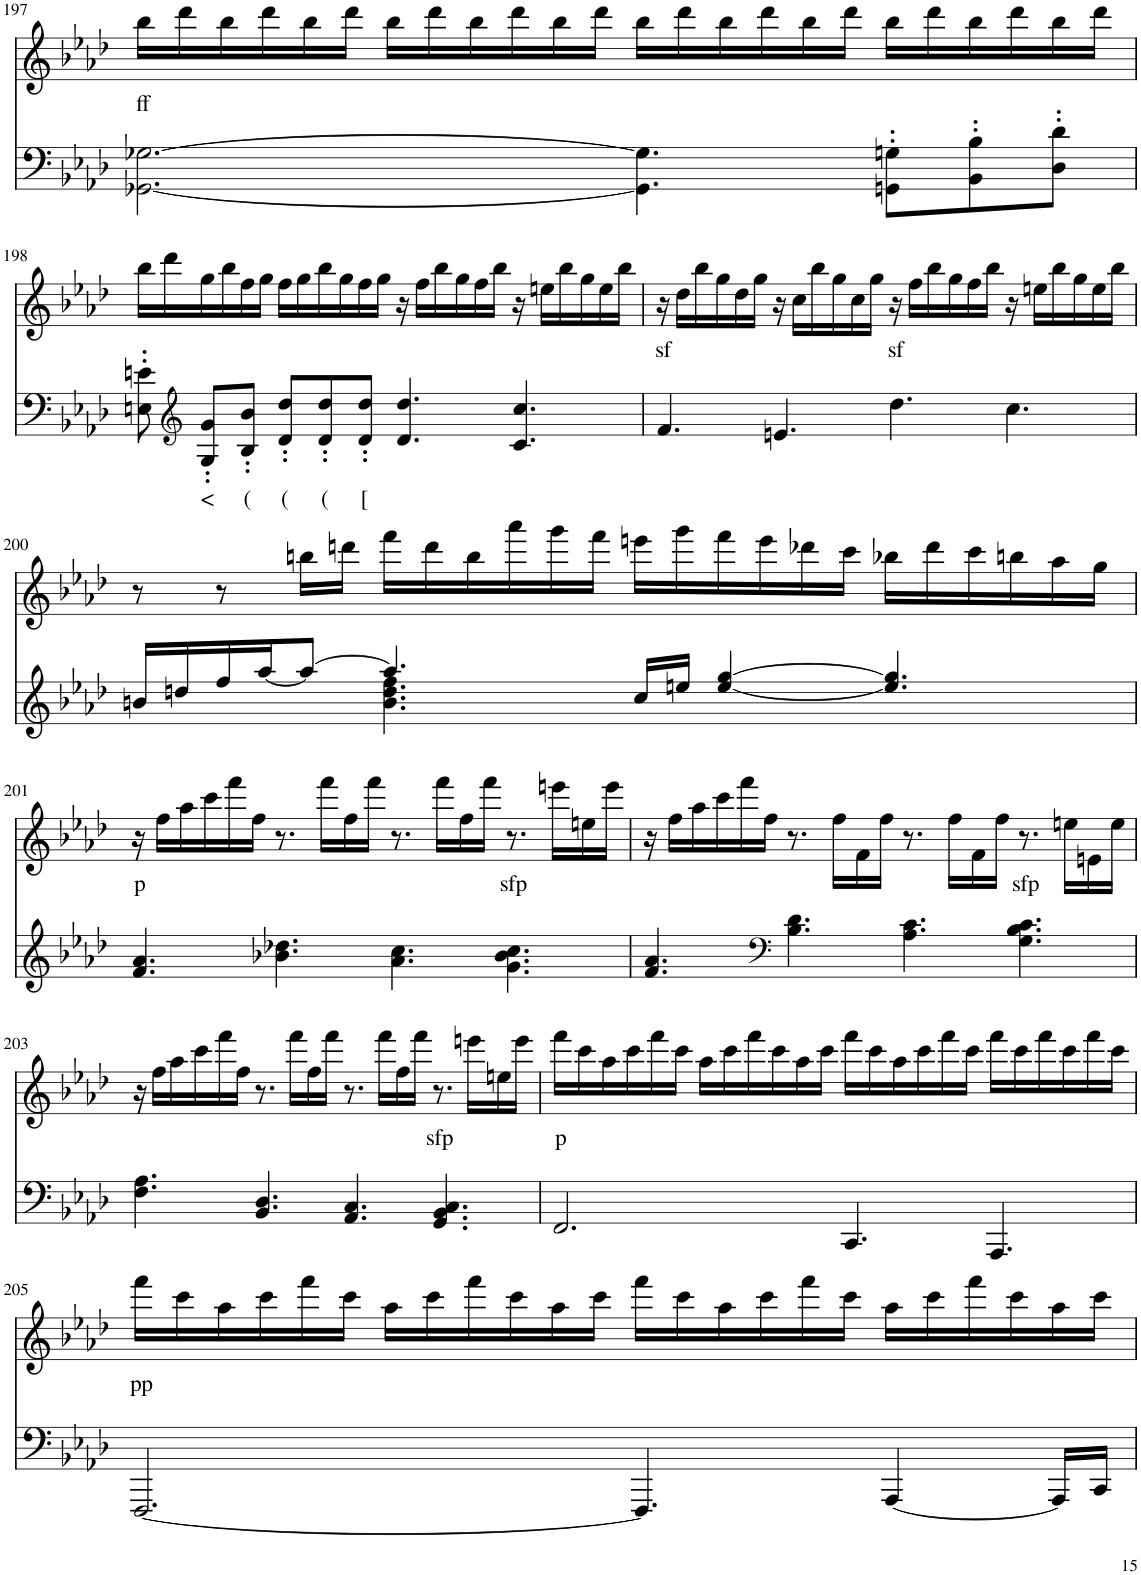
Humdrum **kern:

**kern	**text	**kern	**text
*part2	*part2	*part1	*part1
*staff2	*staff2	*staff1	*staff1
*I"piano	*	*I"piano	*
*I'Pno	*	*I'Pno	*
!!LO:PB:g=z
*clefF4	*	*clefG2	*
*k[b-e-a-d-]	*	*k[b-e-a-d-]	*
*M12/8	*	*M12/8	*
=197	=197	=197	=197
!	!	!	!LO:LY:b
[2.GG-X\ [2.G-X\	.	16bb-\LL	ff
.	.	16ddd-\	.
.	.	16bb-\	.
.	.	16ddd-\	.
.	.	16bb-\	.
.	.	16ddd-\JJ	.
.	.	16bb-\LL	.
.	.	16ddd-\	.
.	.	16bb-\	.
.	.	16ddd-\	.
.	.	16bb-\	.
.	.	16ddd-\JJ	.
4.GG-\] 4.G-\]	.	16bb-\LL	.
.	.	16ddd-\	.
.	.	16bb-\	.
.	.	16ddd-\	.
.	.	16bb-\	.
.	.	16ddd-\JJ	.
8GGn\' 8Gn\'L	.	16bb-\LL	.
.	.	16ddd-\	.
8BB-\' 8B-\'	.	16bb-\	.
.	.	16ddd-\	.
8D-\' 8d-\'J	.	16bb-\	.
.	.	16ddd-\JJ	.
!!LO:LB:g=z
=198	=198	=198	=198
8En\' 8en\'	.	16bb-\LL	.
.	.	16ddd-\	.
*clefG2	*	*	*
!	!LO:LY:b	!	!
8G/' 8g/'L	<	16gg\	.
.	.	16bb-\	.
!	!LO:LY:b	!	!
8B-/' 8b-/'J	(	16ff\	.
.	.	16gg\JJ	.
!	!LO:LY:b	!	!
8d-/' 8dd-/'L	(	16ff\LL	.
.	.	16gg\	.
!	!LO:LY:b	!	!
8d-/' 8dd-/'	(	16bb-\	.
.	.	16gg\	.
!	!LO:LY:b	!	!
8d-/' 8dd-/'J	[	16ff\	.
.	.	16gg\JJ	.
4.d-/ 4.dd-/	.	16r	.
.	.	16ff\LL	.
.	.	16bb-\	.
.	.	16gg\	.
.	.	16ff\	.
.	.	16bb-\JJ	.
4.c/ 4.cc/	.	16r	.
.	.	16een\LL	.
.	.	16bb-\	.
.	.	16gg\	.
.	.	16ee\	.
.	.	16bb-\JJ	.
=199	=199	=199	=199
!	!	!	!LO:LY:b
4.f/	.	16r	sf
.	.	16dd-\LL	.
.	.	16bb-\	.
.	.	16gg\	.
.	.	16dd-\	.
.	.	16gg\JJ	.
4.en/	.	16r	.
.	.	16cc\LL	.
.	.	16bb-\	.
.	.	16gg\	.
.	.	16cc\	.
.	.	16gg\JJ	.
!	!	!	!LO:LY:b
4.dd-\	.	16r	sf
.	.	16ff\LL	.
.	.	16bb-\	.
.	.	16gg\	.
.	.	16ff\	.
.	.	16bb-\JJ	.
4.cc\	.	16r	.
.	.	16een\LL	.
.	.	16bb-\	.
.	.	16gg\	.
.	.	16ee\	.
.	.	16bb-\JJ	.
!!LO:LB:g=z
=200	=200	=200	=200
*^	*	*	*
16bn/LL	4.ryy	.	8r	.
16ddn/	.	.	.	.
16ff/	.	.	8r	.
[16aa-/J	.	.	.	.
8aa-/J_	.	.	16bbn\LL	.
.	.	.	16dddn\JJ	.
4.aa-/]	4.b\ 4.dd\ 4.ff\	.	16fff\LL	.
.	.	.	16ddd\	.
.	.	.	16bb\	.
.	.	.	16aaa-\	.
.	.	.	16ggg\	.
.	.	.	16fff\JJ	.
16cc/LL	2.ryy	.	16eeen\LL	.
16een/JJ	.	.	16ggg\	.
[4ee/ [4gg/	.	.	16fff\	.
.	.	.	16eee\	.
.	.	.	16ddd-X\	.
.	.	.	16ccc\JJ	.
4.ee/] 4.gg/]	.	.	16bb-X\LL	.
.	.	.	16ddd-\	.
.	.	.	16ccc\	.
.	.	.	16bbn\	.
.	.	.	16aa-\	.
.	.	.	16gg\JJ	.
*v	*v	*	*	*
!!LO:LB:g=z
=201	=201	=201	=201
!	!	!	!LO:LY:b
4.f/ 4.a-/	.	16r	p
.	.	16ff\LL	.
.	.	16aa-\	.
.	.	16ccc\	.
.	.	16fff\	.
.	.	16ff\JJ	.
4.b-X\ 4.dd-X\	.	8.r	.
.	.	16fff\LL	.
.	.	16ff\	.
.	.	16fff\JJ	.
4.a-\ 4.cc\	.	8.r	.
.	.	16fff\LL	.
.	.	16ff\	.
.	.	16fff\JJ	.
!	!	!	!LO:LY:b
4.g\ 4.b-\ 4.cc\	.	8.r	sfp
.	.	16eeen\LL	.
.	.	16een\	.
.	.	16eee\JJ	.
=202	=202	=202	=202
4.f/ 4.a-/	.	16r	.
.	.	16ff\LL	.
.	.	16aa-\	.
.	.	16ccc\	.
.	.	16fff\	.
.	.	16ff\JJ	.
*clefF4	*	*	*
4.B-\ 4.d-\	.	8.r	.
.	.	16ff\LL	.
.	.	16f\	.
.	.	16ff\JJ	.
4.A-\ 4.c\	.	8.r	.
.	.	16ff\LL	.
.	.	16f\	.
.	.	16ff\JJ	.
!	!	!	!LO:LY:b
4.G\ 4.B-\ 4.c\	.	8.r	sfp
.	.	16een\LL	.
.	.	16en\	.
.	.	16ee\JJ	.
!!LO:LB:g=z
=203	=203	=203	=203
4.F\ 4.A-\	.	16r	.
.	.	16ff\LL	.
.	.	16aa-\	.
.	.	16ccc\	.
.	.	16fff\	.
.	.	16ff\JJ	.
4.BB-/ 4.D-/	.	8.r	.
.	.	16fff\LL	.
.	.	16ff\	.
.	.	16fff\JJ	.
4.AA-/ 4.C/	.	8.r	.
.	.	16fff\LL	.
.	.	16ff\	.
.	.	16fff\JJ	.
!	!	!	!LO:LY:b
4.GG/ 4.BB-/ 4.C/	.	8.r	sfp
.	.	16eeen\LL	.
.	.	16een\	.
.	.	16eee\JJ	.
=204	=204	=204	=204
!	!	!	!LO:LY:b
2.FF/	.	16fff\LL	p
.	.	16ccc\	.
.	.	16aa-\	.
.	.	16ccc\	.
.	.	16fff\	.
.	.	16ccc\JJ	.
.	.	16aa-\LL	.
.	.	16ccc\	.
.	.	16fff\	.
.	.	16ccc\	.
.	.	16aa-\	.
.	.	16ccc\JJ	.
4.CC/	.	16fff\LL	.
.	.	16ccc\	.
.	.	16aa-\	.
.	.	16ccc\	.
.	.	16fff\	.
.	.	16ccc\JJ	.
4.AAA-/	.	16fff\LL	.
.	.	16ccc\	.
.	.	16fff\	.
.	.	16ccc\	.
.	.	16fff\	.
.	.	16ccc\JJ	.
!!LO:LB:g=z
=205	=205	=205	=205
!	!	!	!LO:LY:b
[2.FFF/	.	16fff\LL	pp
.	.	16ccc\	.
.	.	16aa-\	.
.	.	16ccc\	.
.	.	16fff\	.
.	.	16ccc\JJ	.
.	.	16aa-\LL	.
.	.	16ccc\	.
.	.	16fff\	.
.	.	16ccc\	.
.	.	16aa-\	.
.	.	16ccc\JJ	.
4.FFF/]	.	16fff\LL	.
.	.	16ccc\	.
.	.	16aa-\	.
.	.	16ccc\	.
.	.	16fff\	.
.	.	16ccc\JJ	.
[4AAA-/	.	16aa-\LL	.
.	.	16ccc\	.
.	.	16fff\	.
.	.	16ccc\	.
16AAA-/LL]	.	16aa-\	.
16CC/JJ	.	16ccc\JJ	.
=	=	=	=
*-	*-	*-	*-
